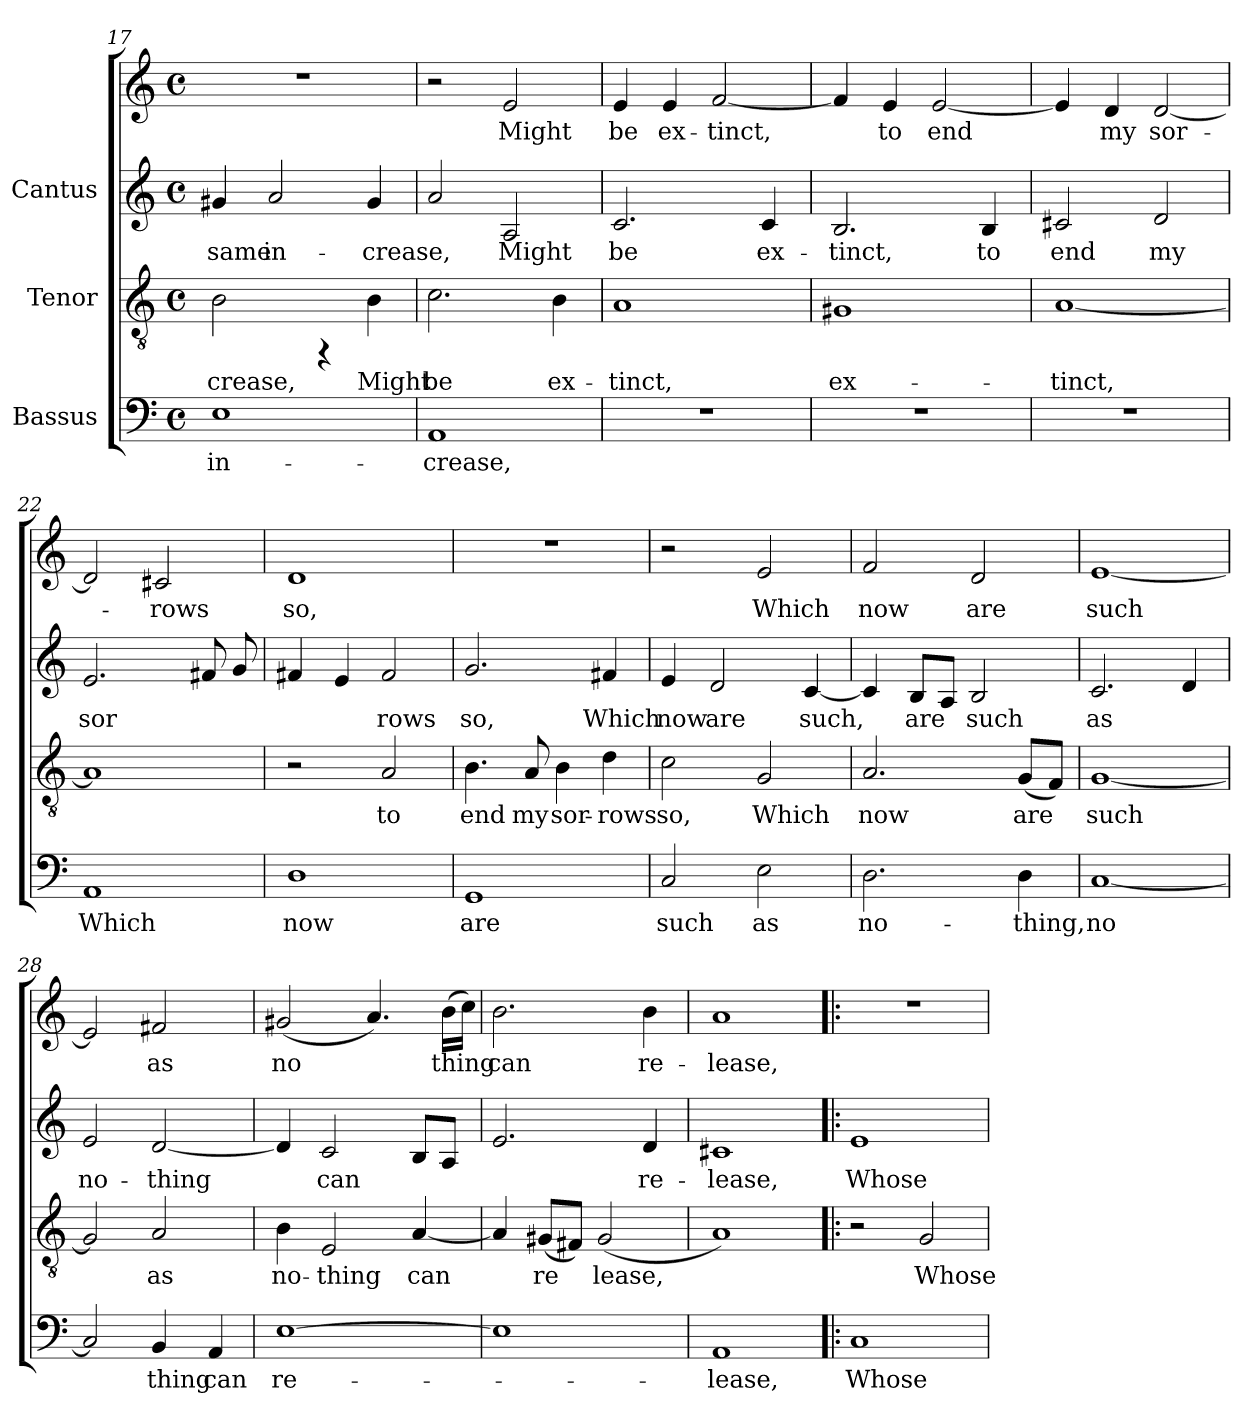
**kern	**text	**kern	**text	**kern	**text	**kern	**text
*part3	*part3	*part2	*part2	*part1	*part1	*part1	*part1
*staff4	*staff4	*staff3	*staff3	*staff2	*staff2	*staff1	*staff1
*I"Bassus	*	*I"Tenor	*	*I"Cantus	*	*	*
*clefF4	*	*clefGv2	*	*clefG2	*	*clefG2	*
*M4/4	*	*M4/4	*	*M4/4	*	*M4/4	*
*met(c)	*	*met(c)	*	*met(c)	*	*met(c)	*
=17	=17	=17	=17	=17	=17	=17	=17
!	!LO:LY:b:cj	!	!LO:LY:b:cj	!	!LO:LY:b:cj	!	!
1E	in-	2B\	-crease,	4g#X/	same	1r	.
!	!	!	!	!	!LO:LY:b:cj	!	!
.	.	.	.	2a/	in-	.	.
.	.	4rFF	.	.	.	.	.
!	!	!	!LO:LY:b:cj	!	!LO:LY:b:cj	!	!
.	.	4B\	Might	4g#/	-crease,	.	.
=18	=18	=18	=18	=18	=18	=18	=18
!	!LO:LY:b:cj	!	!LO:LY:b:cj	!	!LO:LY:b:cj	!	!
1AA	-crease,	2.c\	be	2a/	.	2r	.
!	!	!	!	!	!LO:LY:b:cj	!	!LO:LY:b:cj
.	.	.	.	2A/	Might	2e/	Might
!	!	!	!LO:LY:b:cj	!	!	!	!
.	.	4B\	ex-	.	.	.	.
=19	=19	=19	=19	=19	=19	=19	=19
!	!	!	!LO:LY:b:cj	!	!LO:LY:b:cj	!	!LO:LY:b:cj
1r	.	1A	-tinct,	2.c/	be	4e/	be
!	!	!	!	!	!	!	!LO:LY:b:cj
.	.	.	.	.	.	4e/	ex-
!	!	!	!	!	!	!	!LO:LY:b:cj
.	.	.	.	.	.	[<2f/	-tinct,
!	!	!	!	!	!LO:LY:b:cj	!	!
.	.	.	.	4c/	ex-	.	.
!!LO:LB:g=z
=20	=20	=20	=20	=20	=20	=20	=20
!	!	!	!LO:LY:b:cj	!	!LO:LY:b:cj	!	!LO:LY:b:cj
1r	.	1G#X	ex-	2.B/	tinct,	4f/]	-
!	!	!	!	!	!	!	!LO:LY:b:cj
.	.	.	.	.	.	4e/	to
!	!	!	!	!	!	!	!LO:LY:b:cj
.	.	.	.	.	.	[<2e/	end
!	!	!	!	!	!LO:LY:b:cj	!	!
.	.	.	.	4B/	to	.	.
=21	=21	=21	=21	=21	=21	=21	=21
!	!	!	!LO:LY:b:cj	!	!LO:LY:b:cj	!	!LO:LY:b:cj
1r	.	[<1A	-tinct,	2c#X/	-end	4e/]	.
!	!	!	!	!	!	!	!LO:LY:b:cj
.	.	.	.	.	.	4d/	my
!	!	!	!	!	!LO:LY:b:cj	!	!LO:LY:b:cj
.	.	.	.	2d/	my	[<2d/	sor-
=22	=22	=22	=22	=22	=22	=22	=22
!	!LO:LY:b:cj	!	!	!	!LO:LY:b:cj	!	!LO:LY:b:cj
1AA	Which	1A]	.	2.e/	sor-	2d/]	.
!	!	!	!	!	!	!	!LO:LY:b:cj
.	.	.	.	.	.	2c#X/	rows
!	!	!	!	!	!LO:LY:b:cj	!	!
.	.	.	.	8f#X/	--	.	.
!	!	!	!	!	!LO:LY:b:cj	!	!
.	.	.	.	8g/	--	.	.
=23	=23	=23	=23	=23	=23	=23	=23
!	!LO:LY:b:cj	!	!	!	!LO:LY:b:cj	!	!LO:LY:b:cj
1D	now	2r	.	4f#X/	.	1d	-so,
!	!	!	!	!	!LO:LY:b:cj	!	!
.	.	.	.	4e/	.	.	.
!	!	!	!LO:LY:b:cj	!	!LO:LY:b:cj	!	!
.	.	2A/	to	2f#/	rows	.	.
=24	=24	=24	=24	=24	=24	=24	=24
!	!LO:LY:b:cj	!	!LO:LY:b:cj	!	!LO:LY:b:cj	!	!
1GG	are	4.B\	end	2.g/	so,	1r	.
!	!	!	!LO:LY:b:cj	!	!	!	!
.	.	8A/	my	.	.	.	.
!	!	!	!LO:LY:b:cj	!	!	!	!
.	.	4B\	sor-	.	.	.	.
!	!	!	!LO:LY:b:cj	!	!LO:LY:b:cj	!	!
.	.	4d\	-rows	4f#X/	Which	.	.
=25	=25	=25	=25	=25	=25	=25	=25
!	!LO:LY:b:cj	!	!LO:LY:b:cj	!	!LO:LY:b:cj	!	!
2C/	such	2c\	so,	4e/	now	2r	.
!	!	!	!	!	!LO:LY:b:cj	!	!
.	.	.	.	2d/	are	.	.
!	!LO:LY:b:cj	!	!LO:LY:b:cj	!	!	!	!LO:LY:b:cj
2E\	as	2G/	Which	.	.	2e/	Which
!	!	!	!	!	!LO:LY:b:cj	!	!
.	.	.	.	[<4c/	such,	.	.
!!LO:PB:g=z
=26	=26	=26	=26	=26	=26	=26	=26
!	!LO:LY:b:cj	!	!LO:LY:b:cj	!	!LO:LY:b:cj	!	!LO:LY:b:cj
2.D\	no-	2.A/	now	4c/]	.	2f/	now
!	!	!	!	!	!LO:LY:b:cj	!	!
.	.	.	.	8B/L	are	.	.
!	!	!	!	!	!LO:LY:b:cj	!	!
.	.	.	.	8A/J	.	.	.
!	!	!	!	!	!LO:LY:b:cj	!	!LO:LY:b:cj
.	.	.	.	2B/	such	2d/	are
!	!LO:LY:b:cj	!	!LO:LY:b:cj	!	!	!	!
4D\	-thing,	(<8G/L	are	.	.	.	.
!	!	!	!LO:LY:b:cj	!	!	!	!
.	.	8F/J)	.	.	.	.	.
=27	=27	=27	=27	=27	=27	=27	=27
!	!LO:LY:b:cj	!	!LO:LY:b:cj	!	!LO:LY:b:cj	!	!LO:LY:b:cj
[<1C	no-	[<1G	such	2.c/	as	[<1e	such
!	!	!	!	!	!LO:LY:b:cj	!	!
.	.	.	.	4d/	.	.	.
=28	=28	=28	=28	=28	=28	=28	=28
!	!LO:LY:b:cj	!	!LO:LY:b:cj	!	!LO:LY:b:cj	!	!LO:LY:b:cj
2C/]	-	2G/]	.	2e/	no-	2e/]	.
!	!LO:LY:b:cj	!	!LO:LY:b:cj	!	!LO:LY:b:cj	!	!LO:LY:b:cj
4BB/	thing	2A/	as	[<2d/	-thing	2f#X/	as
!	!LO:LY:b:cj	!	!	!	!	!	!
4AA/	can	.	.	.	.	.	.
=29	=29	=29	=29	=29	=29	=29	=29
!	!LO:LY:b:cj	!	!LO:LY:b:cj	!	!LO:LY:b:cj	!	!LO:LY:b:cj
[>1E	re-	4B\	no-	4d/]	.	(<2g#X/	no-
!	!	!	!LO:LY:b:cj	!	!LO:LY:b:cj	!	!
.	.	2E/	-thing	2c/	can	.	.
!	!	!	!	!	!	!	!LO:LY:b:cj
.	.	.	.	.	.	4.a/)	-
!	!	!	!LO:LY:b:cj	!	!LO:LY:b:cj	!	!
.	.	[<4A/	can	8B/L	.	.	.
!	!	!	!	!	!LO:LY:b:cj	!	!LO:LY:b:cj
.	.	.	.	8A/J	.	(>16b\L	thing
!	!	!	!	!	!	!	!LO:LY:b:cj
.	.	.	.	.	.	16cc\J)	.
=30	=30	=30	=30	=30	=30	=30	=30
!	!	!	!LO:LY:b:cj	!	!LO:LY:b:cj	!	!LO:LY:b:cj
1E]	.	4A/]	.	2.e/	-	2.b\	can
!	!	!	!LO:LY:b:cj	!	!	!	!
.	.	(<8G#X/L	re-	.	.	.	.
!	!	!	!LO:LY:b:cj	!	!	!	!
.	.	8F#X/J)	-	.	.	.	.
!	!	!	!LO:LY:b:cj	!	!	!	!
.	.	(<2G#/	lease,	.	.	.	.
!	!	!	!	!	!LO:LY:b:cj	!	!LO:LY:b:cj
.	.	.	.	4d/	re-	4b\	re-
=31	=31	=31	=31	=31	=31	=31	=31
!	!LO:LY:b:cj	!	!	!	!LO:LY:b:cj	!	!LO:LY:b:cj
1AA	-lease,	1A)	.	1c#X	lease,	1a	-lease,
!!LO:LB:g=z
=32!|:	=32!|:	=32!|:	=32!|:	=32!|:	=32!|:	=32!|:	=32!|:
!	!LO:LY:b:cj	!	!	!	!LO:LY:b:cj	!	!
1C	Whose	2r	.	1e	Whose	1r	.
!	!	!	!LO:LY:b:cj	!	!	!	!
.	.	2G/	Whose	.	.	.	.
=	=	=	=	=	=	=	=
*-	*-	*-	*-	*-	*-	*-	*-
